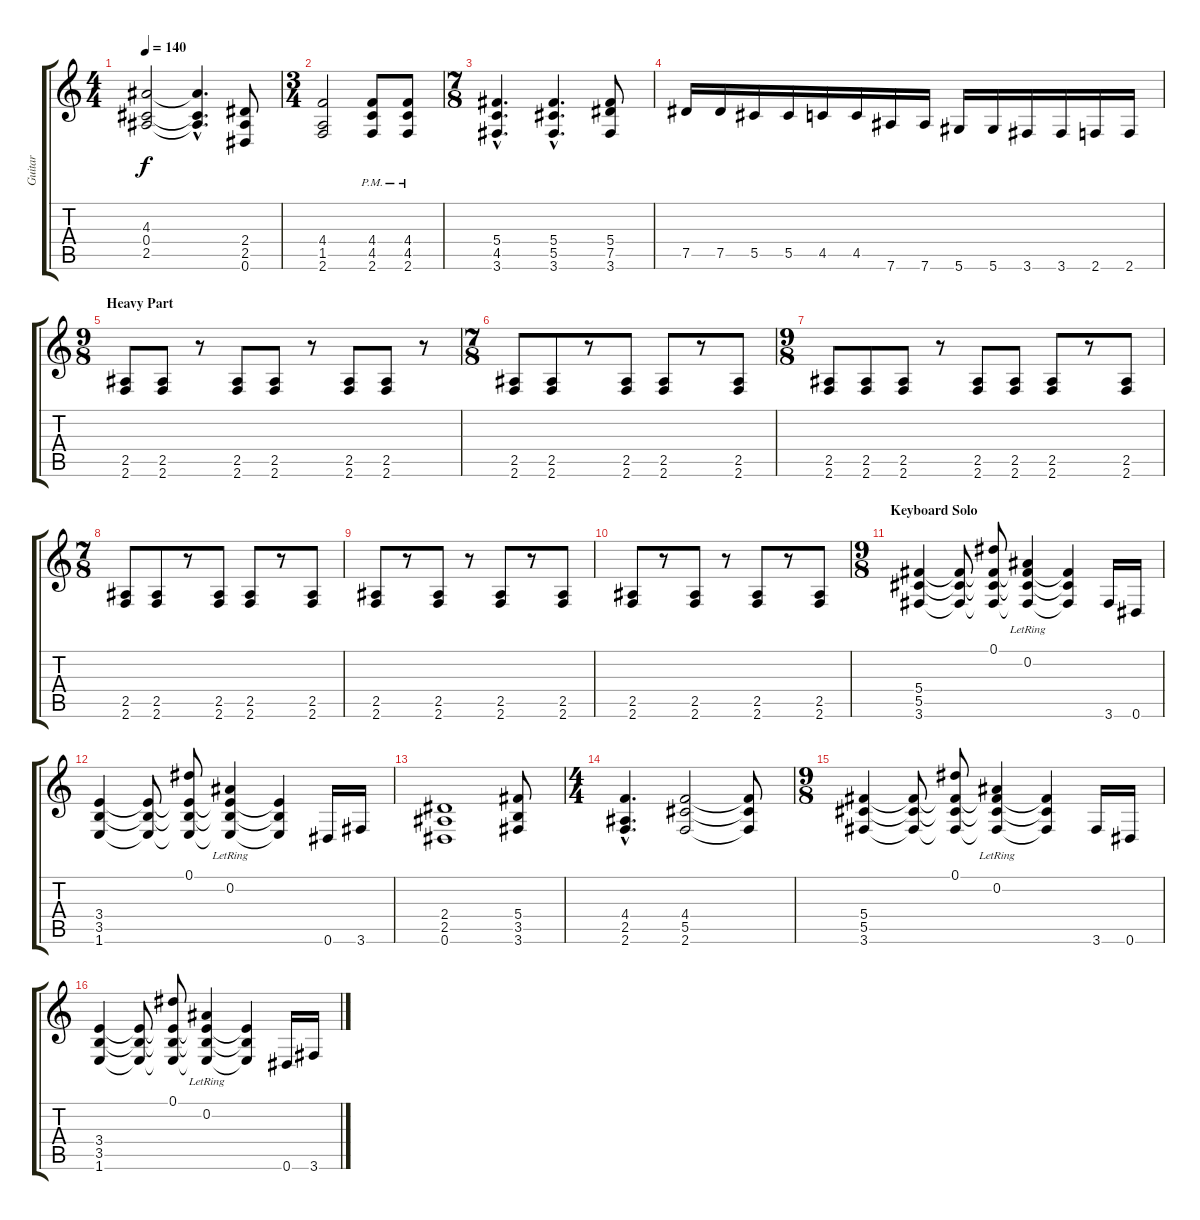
\track ("Guitar" "Guitar") {instrument distortionguitar}
\staff {score tabs}
\tuning (Eb4 Bb3 Gb3 Db3 Ab2 Eb2) {hide}
\ts (4 4)
\tempo 140
\clef g2
\ks c
(4.3 0.4 2.5).2{dy f} (4.3{hac t} 0.4{hac t} 2.5{hac t}).4{d} (2.4 2.5 0.6).8 |
\ts (3 4)
(4.4 1.5 2.6).2 (4.4{pm} 4.5{pm} 2.6{pm}).8 (4.4{pm} 4.5{pm} 2.6{pm}).8 |
\ts (7 8)
(5.4{hac} 4.5{hac} 3.6{hac}).4{d} (5.4{hac} 5.5{hac} 3.6{hac}).4{d} (5.4 7.5 3.6).8 |
7.5.16 7.5.16 5.5.16 5.5.16 4.5.16 4.5.16 7.6.16 7.6.16 5.6.16 5.6.16 3.6.16 3.6.16 2.6.16 2.6.16 |
\ts (9 8)
\section ("" "Heavy Part ")
(2.5 2.6).8{volume 14 balance 8} (2.5 2.6).8 r.8 (2.5 2.6).8 (2.5 2.6).8 r.8 (2.5 2.6).8 (2.5 2.6).8 r.8 |
\ts (7 8)
(2.5 2.6).8 (2.5 2.6).8 r.8 (2.5 2.6).8 (2.5 2.6).8 r.8 (2.5 2.6).8 |
\ts (9 8)
(2.5 2.6).8 (2.5 2.6).8 (2.5 2.6).8 r.8 (2.5 2.6).8 (2.5 2.6).8 (2.5 2.6).8 r.8 (2.5 2.6).8 |
\ts (7 8)
(2.5 2.6).8 (2.5 2.6).8 r.8 (2.5 2.6).8 (2.5 2.6).8 r.8 (2.5 2.6).8 |
(2.5 2.6).8 r.8 (2.5 2.6).8 r.8 (2.5 2.6).8 r.8 (2.5 2.6).8 |
(2.5 2.6).8 r.8 (2.5 2.6).8 r.8 (2.5 2.6).8 r.8 (2.5 2.6).8 |
\ts (9 8)
\section ("" "Keyboard Solo")
(5.4 5.5 3.6).4{volume 12 balance 8} (5.4{t} 5.5{t} 3.6{t}).8 (0.1 5.4{t} 5.5{t} 3.6{t}).8 (0.2{lr} 5.4{t} 5.5{t} 3.6{t}).4 (5.4{t} 5.5{t} 3.6{t}).4 3.6.16 0.6.16 |
(3.4 3.5 1.6).4 (3.4{t} 3.5{t} 1.6{t}).8 (0.1 3.4{t} 3.5{t} 1.6{t}).8 (0.2{lr} 3.4{t} 3.5{t} 1.6{t}).4 (3.4{t} 3.5{t} 1.6{t}).4 0.6.16 3.6.16 |
(2.4 2.5 0.6).1 (5.4 3.5 3.6).8 |
\ts (4 4)
(4.4{hac} 2.5{hac} 2.6{hac}).4{d} (4.4 5.5 2.6).2 (4.4{t} 5.5{t} 2.6{t}).8 |
\ts (9 8)
(5.4 5.5 3.6).4{volume 14} (5.4{t} 5.5{t} 3.6{t}).8 (0.1 5.4{t} 5.5{t} 3.6{t}).8 (0.2{lr} 5.4{t} 5.5{t} 3.6{t}).4 (5.4{t} 5.5{t} 3.6{t}).4 3.6.16 0.6.16 |
(3.4 3.5 1.6).4 (3.4{t} 3.5{t} 1.6{t}).8 (0.1 3.4{t} 3.5{t} 1.6{t}).8 (0.2{lr} 3.4{t} 3.5{t} 1.6{t}).4 (3.4{t} 3.5{t} 1.6{t}).4 0.6.16 3.6.16
